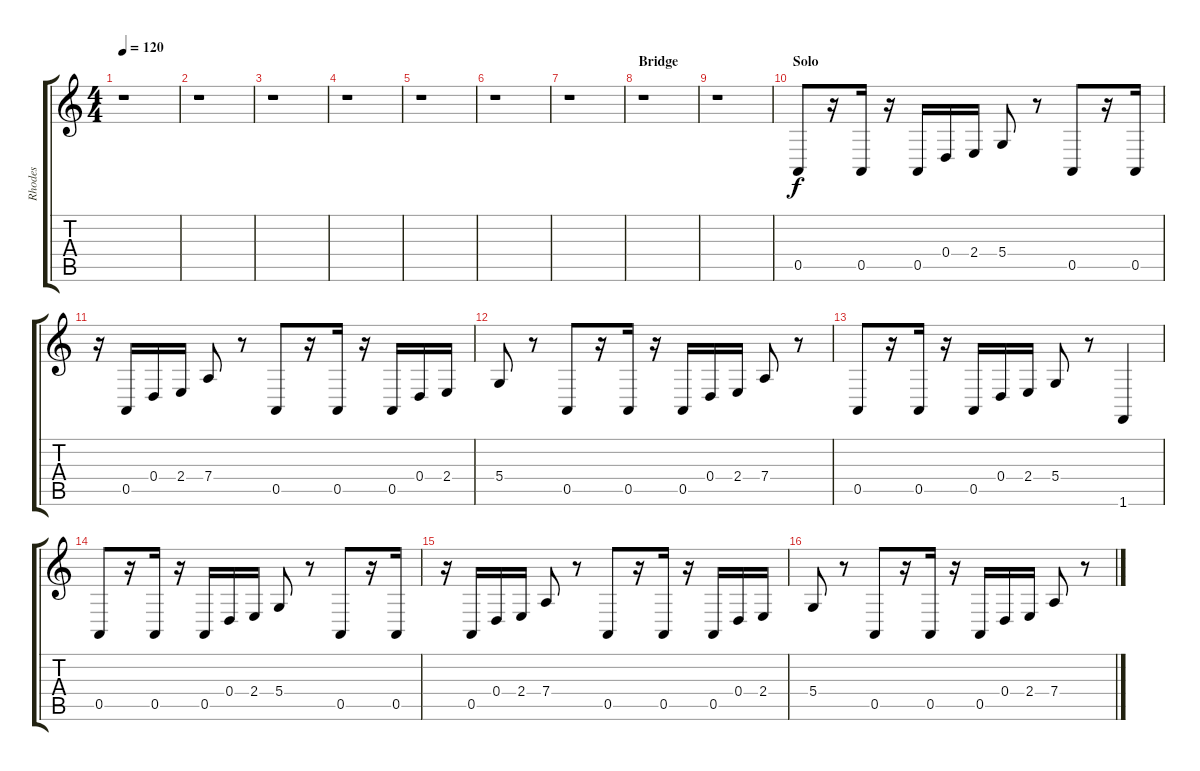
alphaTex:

\track ("Rhodes" "Rhodes") {instrument electricpiano1}
\staff {score tabs}
\tuning (E4 B3 G3 D3 A2 E2) {hide}
\ts (4 4)
\tempo 120
\clef g2
\ks c
r.1{dy f} |
r.1 |
r.1 |
r.1 |
r.1 |
r.1 |
r.1 |
\section ("" "Bridge")
r.1 |
r.1 |
\section ("" "Solo")
0.5.8 r.16 0.5.16 r.16 0.5.16 0.4.16 2.4.16 5.4.8 r.8 0.5.8 r.16 0.5.16 |
r.16 0.5.16 0.4.16 2.4.16 7.4.8 r.8 0.5.8 r.16 0.5.16 r.16 0.5.16 0.4.16 2.4.16 |
5.4.8 r.8 0.5.8 r.16 0.5.16 r.16 0.5.16 0.4.16 2.4.16 7.4.8 r.8 |
0.5.8 r.16 0.5.16 r.16 0.5.16 0.4.16 2.4.16 5.4.8 r.8 1.6.4 |
0.5.8 r.16 0.5.16 r.16 0.5.16 0.4.16 2.4.16 5.4.8 r.8 0.5.8 r.16 0.5.16 |
r.16 0.5.16 0.4.16 2.4.16 7.4.8 r.8 0.5.8 r.16 0.5.16 r.16 0.5.16 0.4.16 2.4.16 |
5.4.8 r.8 0.5.8 r.16 0.5.16 r.16 0.5.16 0.4.16 2.4.16 7.4.8 r.8
